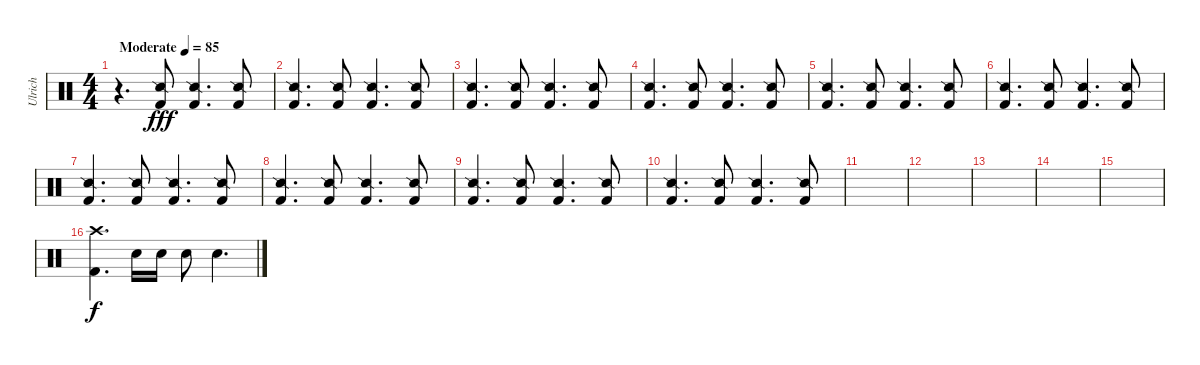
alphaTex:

\track ("Ulrich" "Ulrich") {instrument percussion}
\staff {score}
\articulation defaults
\ts (4 4)
\tempo (85 "Moderate")
\clef neutral
\ks c
r.4{d dy fff} ("Kick (hit) 2" "Snare (side stick) 2").8 ("Kick (hit) 2" "Snare (side stick) 2").4{d} ("Kick (hit) 2" "Snare (side stick) 2").8 |
("Kick (hit) 2" "Snare (side stick) 2").4{d} ("Kick (hit) 2" "Snare (side stick) 2").8 ("Kick (hit) 2" "Snare (side stick) 2").4{d} ("Kick (hit) 2" "Snare (side stick) 2").8 |
("Kick (hit) 2" "Snare (side stick) 2").4{d} ("Kick (hit) 2" "Snare (side stick) 2").8 ("Kick (hit) 2" "Snare (side stick) 2").4{d} ("Kick (hit) 2" "Snare (side stick) 2").8 |
("Kick (hit) 2" "Snare (side stick) 2").4{d volume 9} ("Kick (hit) 2" "Snare (side stick) 2").8 ("Kick (hit) 2" "Snare (side stick) 2").4{d} ("Kick (hit) 2" "Snare (side stick) 2").8 |
("Kick (hit) 2" "Snare (side stick) 2").4{d} ("Kick (hit) 2" "Snare (side stick) 2").8 ("Kick (hit) 2" "Snare (side stick) 2").4{d} ("Kick (hit) 2" "Snare (side stick) 2").8 |
("Kick (hit) 2" "Snare (side stick) 2").4{d} ("Kick (hit) 2" "Snare (side stick) 2").8 ("Kick (hit) 2" "Snare (side stick) 2").4{d} ("Kick (hit) 2" "Snare (side stick) 2").8 |
("Kick (hit) 2" "Snare (side stick) 2").4{d} ("Kick (hit) 2" "Snare (side stick) 2").8 ("Kick (hit) 2" "Snare (side stick) 2").4{d} ("Kick (hit) 2" "Snare (side stick) 2").8 |
("Kick (hit) 2" "Snare (side stick) 2").4{d volume 3} ("Kick (hit) 2" "Snare (side stick) 2").8 ("Kick (hit) 2" "Snare (side stick) 2").4{d} ("Kick (hit) 2" "Snare (side stick) 2").8 |
("Kick (hit) 2" "Snare (side stick) 2").4{d} ("Kick (hit) 2" "Snare (side stick) 2").8 ("Kick (hit) 2" "Snare (side stick) 2").4{d} ("Kick (hit) 2" "Snare (side stick) 2").8 |
("Kick (hit) 2" "Snare (side stick) 2").4{d} ("Kick (hit) 2" "Snare (side stick) 2").8 ("Kick (hit) 2" "Snare (side stick) 2").4{d} ("Kick (hit) 2" "Snare (side stick) 2").8 |
|
|
|
|
|
("Crash high (hit)" "Kick (hit) 2").4{d dy f volume 15} "Snare (hit) 2".16 "Snare (hit) 2".16 "Snare (hit) 2".8 "Snare (hit) 2".4{d}
